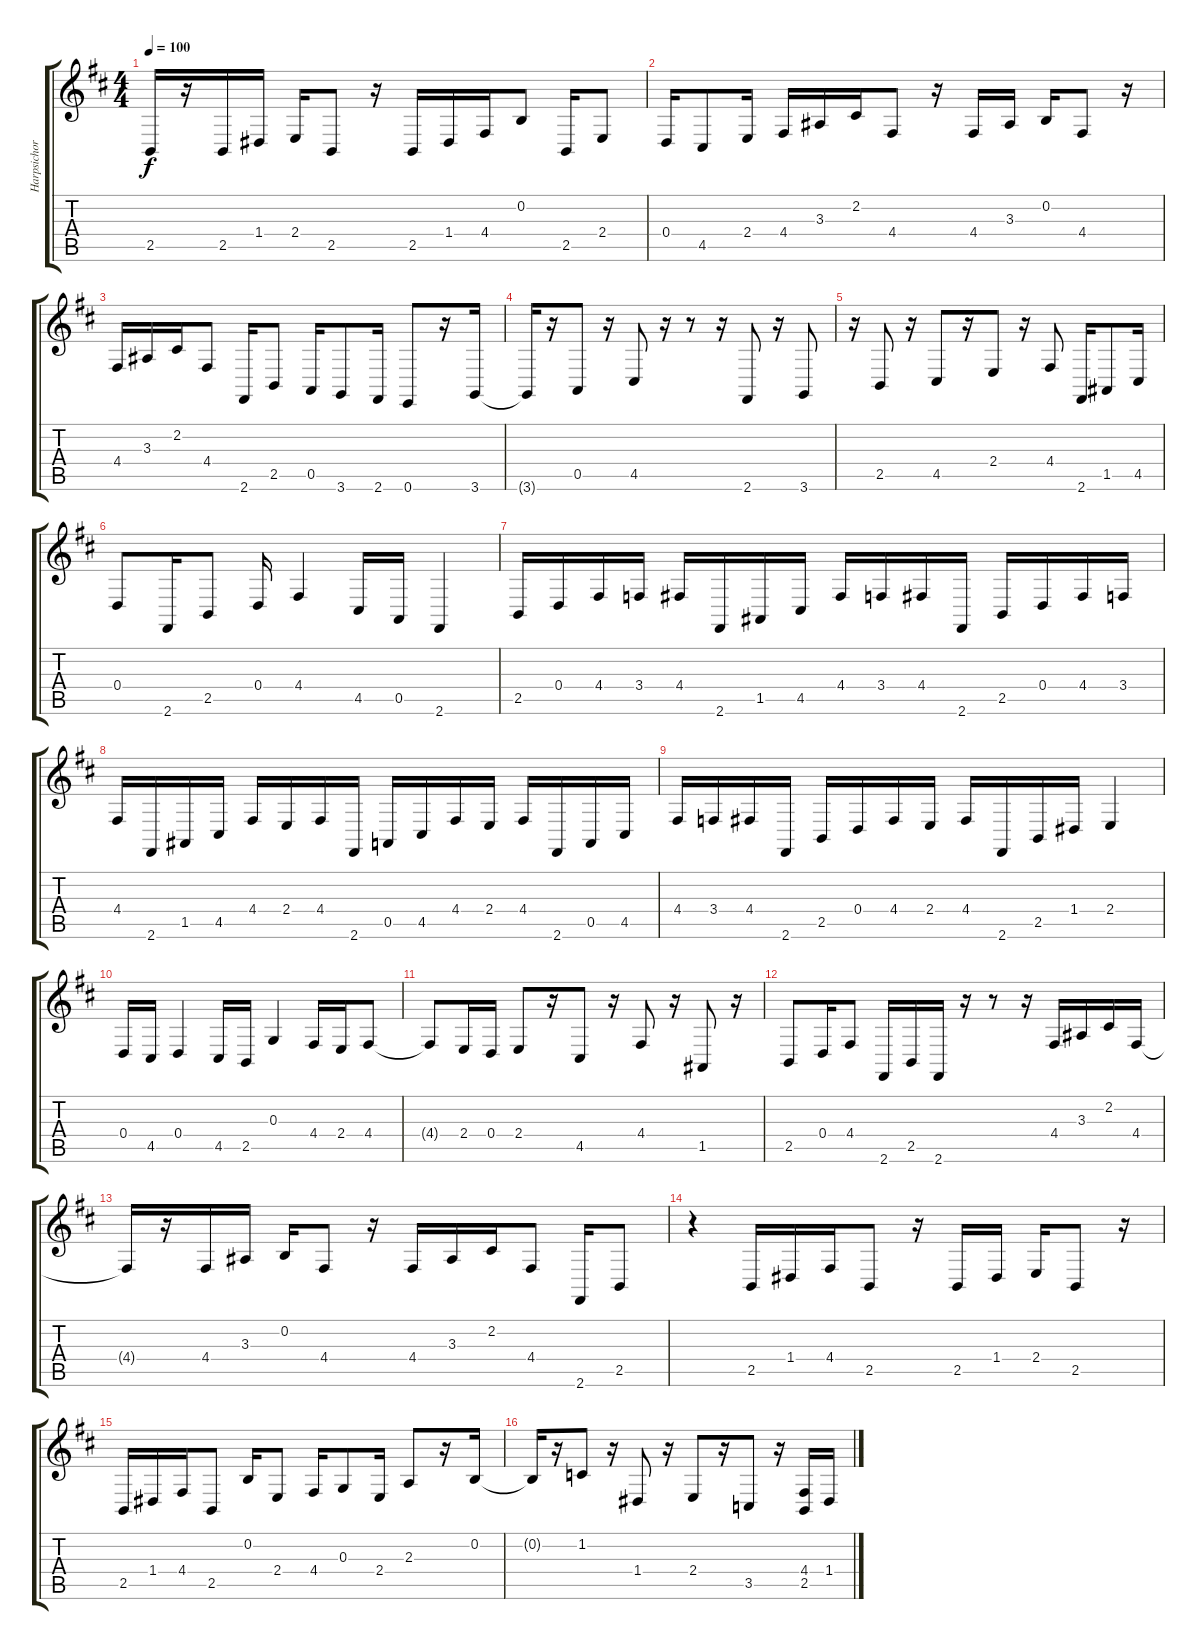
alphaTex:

\track ("Harpsichord LH" "Harpsichor") {instrument harpsichord}
\staff {score tabs}
\tuning (E4 B3 G3 D3 A2 E2) {hide}
\ts (4 4)
\tempo 100
\clef g2
\ks bminor
2.5{t}.16{dy f} r.16 2.5.16 1.4.16 2.4.16 2.5.8 r.16 2.5.16 1.4.16 4.4.16 0.2.8 2.5.16 2.4.8 |
0.4.16 4.5.8 2.4.16 4.4.16 3.3.16 2.2.16 4.4.8 r.16 4.4.16 3.3.16 0.2.16 4.4.8 r.16 |
4.4.16 3.3.16 2.2.16 4.4.8 2.6.16 2.5.8 0.5.16 3.6.8 2.6.16 0.6.8 r.16 3.6.16 |
3.6{t}.16 r.16 0.5.8 r.16 4.5.8 r.16 r.8 r.16 2.6.8 r.16 3.6.8 |
r.16 2.5.8 r.16 4.5.8 r.16 2.4.8 r.16 4.4.8 2.6.16 1.5.8 4.5.16 |
0.4.8 2.6.16 2.5.8 0.4.16 4.4.4 4.5.16 0.5.16 2.6.4 |
2.5.16 0.4.16 4.4.16 3.4.16 4.4.16 2.6.16 1.5.16 4.5.16 4.4.16 3.4.16 4.4.16 2.6.16 2.5.16 0.4.16 4.4.16 3.4.16 |
4.4.16 2.6.16 1.5.16 4.5.16 4.4.16 2.4.16 4.4.16 2.6.16 0.5.16 4.5.16 4.4.16 2.4.16 4.4.16 2.6.16 0.5.16 4.5.16 |
4.4.16 3.4.16 4.4.16 2.6.16 2.5.16 0.4.16 4.4.16 2.4.16 4.4.16 2.6.16 2.5.16 1.4.16 2.4.4 |
0.4.16 4.5.16 0.4.4 4.5.16 2.5.16 0.3.4 4.4.16 2.4.16 4.4.8 |
4.4{t}.8 2.4.16 0.4.16 2.4.8 r.16 4.5.8 r.16 4.4.8 r.16 1.5.8 r.16 |
2.5.8 0.4.16 4.4.8 2.6.16 2.5.16 2.6.16 r.16 r.8 r.16 4.4.16 3.3.16 2.2.16 4.4.16 |
4.4{t}.16 r.16 4.4.16 3.3.16 0.2.16 4.4.8 r.16 4.4.16 3.3.16 2.2.16 4.4.8 2.6.16 2.5.8 |
r.4 2.5.16 1.4.16 4.4.16 2.5.8 r.16 2.5.16 1.4.16 2.4.16 2.5.8 r.16 |
2.5.16 1.4.16 4.4.16 2.5.8 0.2.16 2.4.8 4.4.16 0.3.8 2.4.16 2.3.8 r.16 0.2.16 |
0.2{t}.16 r.16 1.2.8 r.16 1.4.8 r.16 2.4.8 r.16 3.5.8 r.16 (4.4 2.5).16 1.4.16
